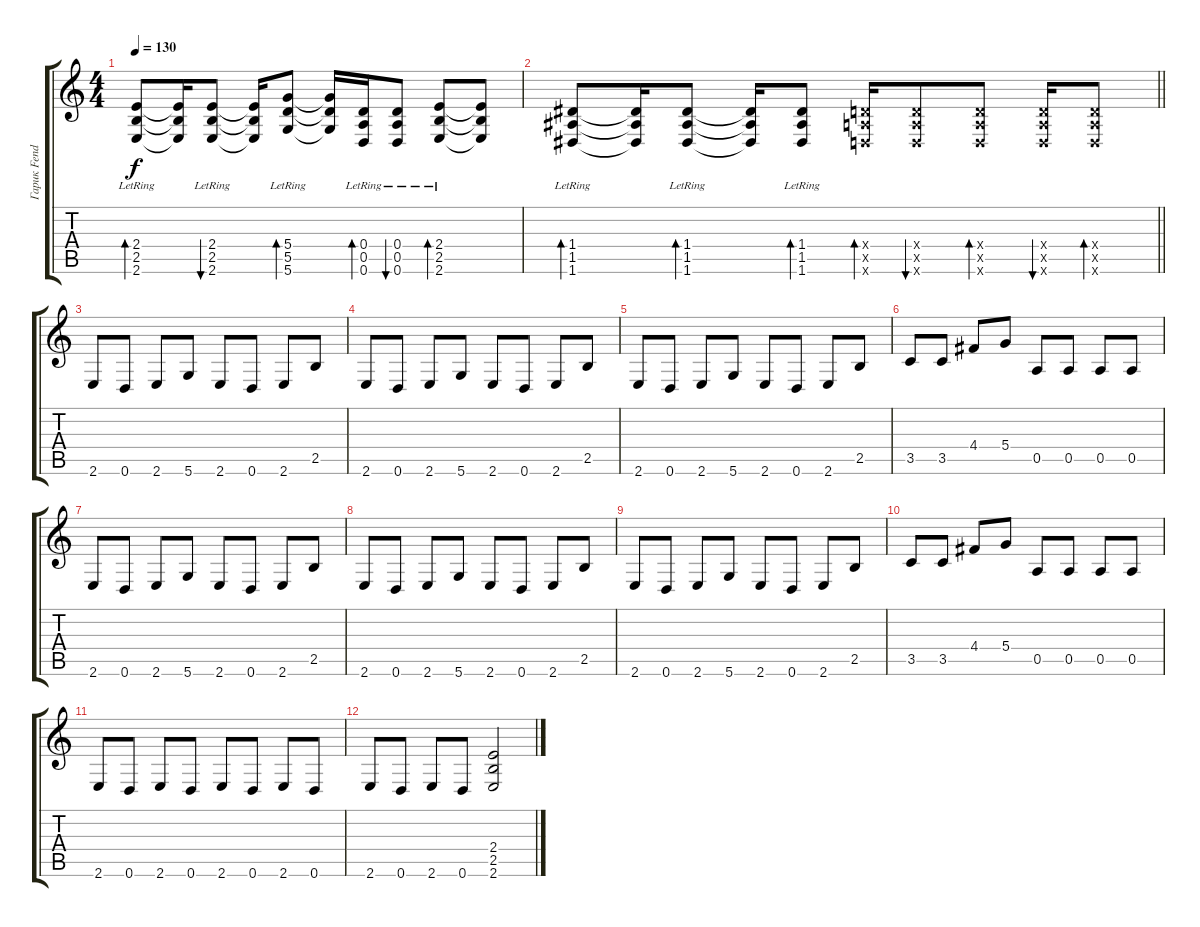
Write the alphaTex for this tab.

\track ("Гарик Fender yaguar" "Гарик Fend") {instrument distortionguitar}
\staff {score tabs}
\tuning (E4 B3 G3 D3 A2 D2) {hide}
\ts (4 4)
\tempo 130
\clef g2
\ks c
(2.4{lr} 2.5{lr} 2.6{lr}).8{bd 60 dy f instrument acousticguitarsteel} (2.4{t} 2.5{t} 2.6{t}).16 (2.4{lr} 2.5{lr} 2.6{lr}).8{bu 60} (2.4{t} 2.5{t} 2.6{t}).16 (5.4{lr} 5.5{lr} 5.6{lr}).8{bd 60} (5.4{t} 5.5{t} 5.6{t}).16 (0.4{lr} 0.5{lr} 0.6{lr}).16{bd 60} (0.4{lr} 0.5{lr} 0.6{lr}).8{bu 60} (2.4{lr} 2.5{lr} 2.6{lr}).8{bd 60} (2.4{t} 2.5{t} 2.6{t}).8 |
\barLineRight lightlight
(1.4{lr} 1.5{lr} 1.6{lr}).8{bd 60} (1.4{t} 1.5{t} 1.6{t}).16 (1.4{lr} 1.5{lr} 1.6{lr}).8{bd 60} (1.4{t} 1.5{t} 1.6{t}).16 (1.4{lr} 1.5{lr} 1.6{lr}).8{bd 60} (0.4{x} 0.5{x} 0.6{x}).16{bd 60} (0.4{x} 0.5{x} 0.6{x}).8{bu 60} (0.4{x} 0.5{x} 0.6{x}).8{bd 60} (0.4{x} 0.5{x} 0.6{x}).16{bu 60} (0.4{x} 0.5{x} 0.6{x}).8{bd 60} |
2.6.8{instrument distortionguitar} 0.6.8 2.6.8 5.6.8 2.6.8 0.6.8 2.6.8 2.5.8 |
2.6.8 0.6.8 2.6.8 5.6.8 2.6.8 0.6.8 2.6.8 2.5.8 |
2.6.8 0.6.8 2.6.8 5.6.8 2.6.8 0.6.8 2.6.8 2.5.8 |
3.5.8 3.5.8 4.4.8 5.4.8 0.5.8 0.5.8 0.5.8 0.5.8 |
2.6.8{instrument distortionguitar} 0.6.8 2.6.8 5.6.8 2.6.8 0.6.8 2.6.8 2.5.8 |
2.6.8 0.6.8 2.6.8 5.6.8 2.6.8 0.6.8 2.6.8 2.5.8 |
2.6.8 0.6.8 2.6.8 5.6.8 2.6.8 0.6.8 2.6.8 2.5.8 |
3.5.8 3.5.8 4.4.8 5.4.8 0.5.8 0.5.8 0.5.8 0.5.8 |
2.6.8 0.6.8 2.6.8 0.6.8 2.6.8 0.6.8 2.6.8 0.6.8 |
2.6.8 0.6.8 2.6.8 0.6.8 (2.4 2.5 2.6).2
